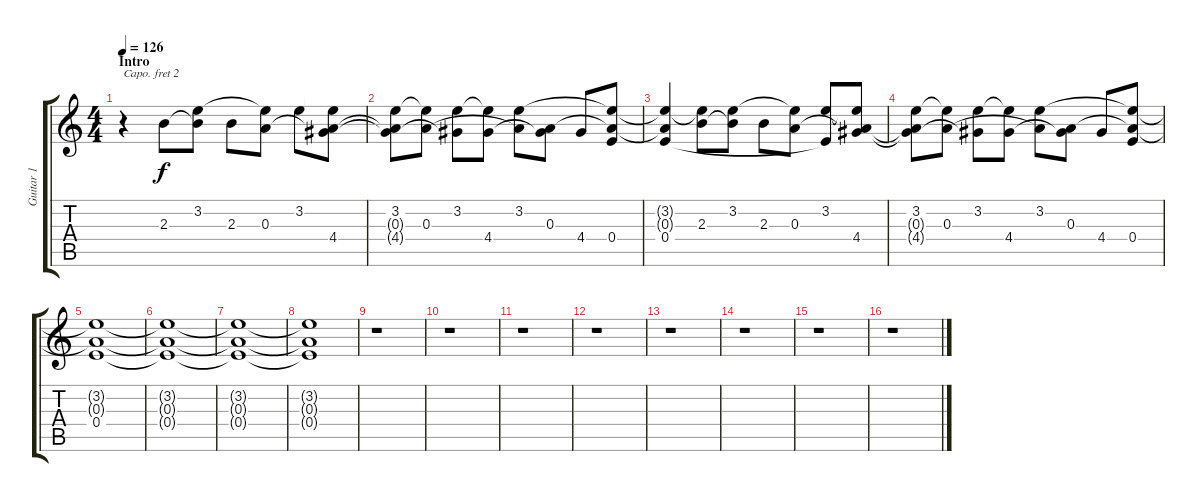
\track ("Guitar 1" "Guitar 1") {instrument overdrivenguitar}
\staff {score tabs}
\capo 2
\tuning (E4 B3 G3 D3 A2 E2) {hide}
\ts (4 4)
\section ("" "Intro")
\tempo 126
\clef g2
\ks c
r.4{dy f instrument overdrivenguitar} 2.3.8 (3.2 2.3{t}).8 2.3.8 (3.2{t} 0.3).8 3.2.8 (3.2{t} 0.3{t} 4.4).8 |
(3.2 0.3{t} 4.4{t}).8 (3.2{t} 0.3).8 (3.2 4.4{t}).8 (3.2{t} 4.4).8 (3.2 0.3{t}).8 (0.3 4.4{t}).8 4.4.8 (3.2{t} 0.3{t} 0.4).8 |
(3.2{t} 0.3{t} 0.4).4 (3.2{t} 2.3).8 (3.2 2.3{t}).8 2.3.8 (3.2{t} 0.3).8 (3.2 0.4{t}).8 (3.2{t} 0.3{t} 4.4).8 |
(3.2 0.3{t} 4.4{t}).8 (3.2{t} 0.3).8 (3.2 4.4{t}).8 (3.2{t} 4.4).8 (3.2 0.3{t}).8 (0.3 4.4{t}).8 4.4.8 (3.2{t} 0.3{t} 0.4).8 |
(3.2{t} 0.3{t} 0.4).1{volume 0} |
(3.2{t} 0.3{t} 0.4{t}).1 |
(3.2{t} 0.3{t} 0.4{t}).1 |
(3.2{t} 0.3{t} 0.4{t}).1 |
r.1{volume 13} |
r.1 |
r.1 |
r.1 |
r.1 |
r.1 |
r.1 |
r.1
